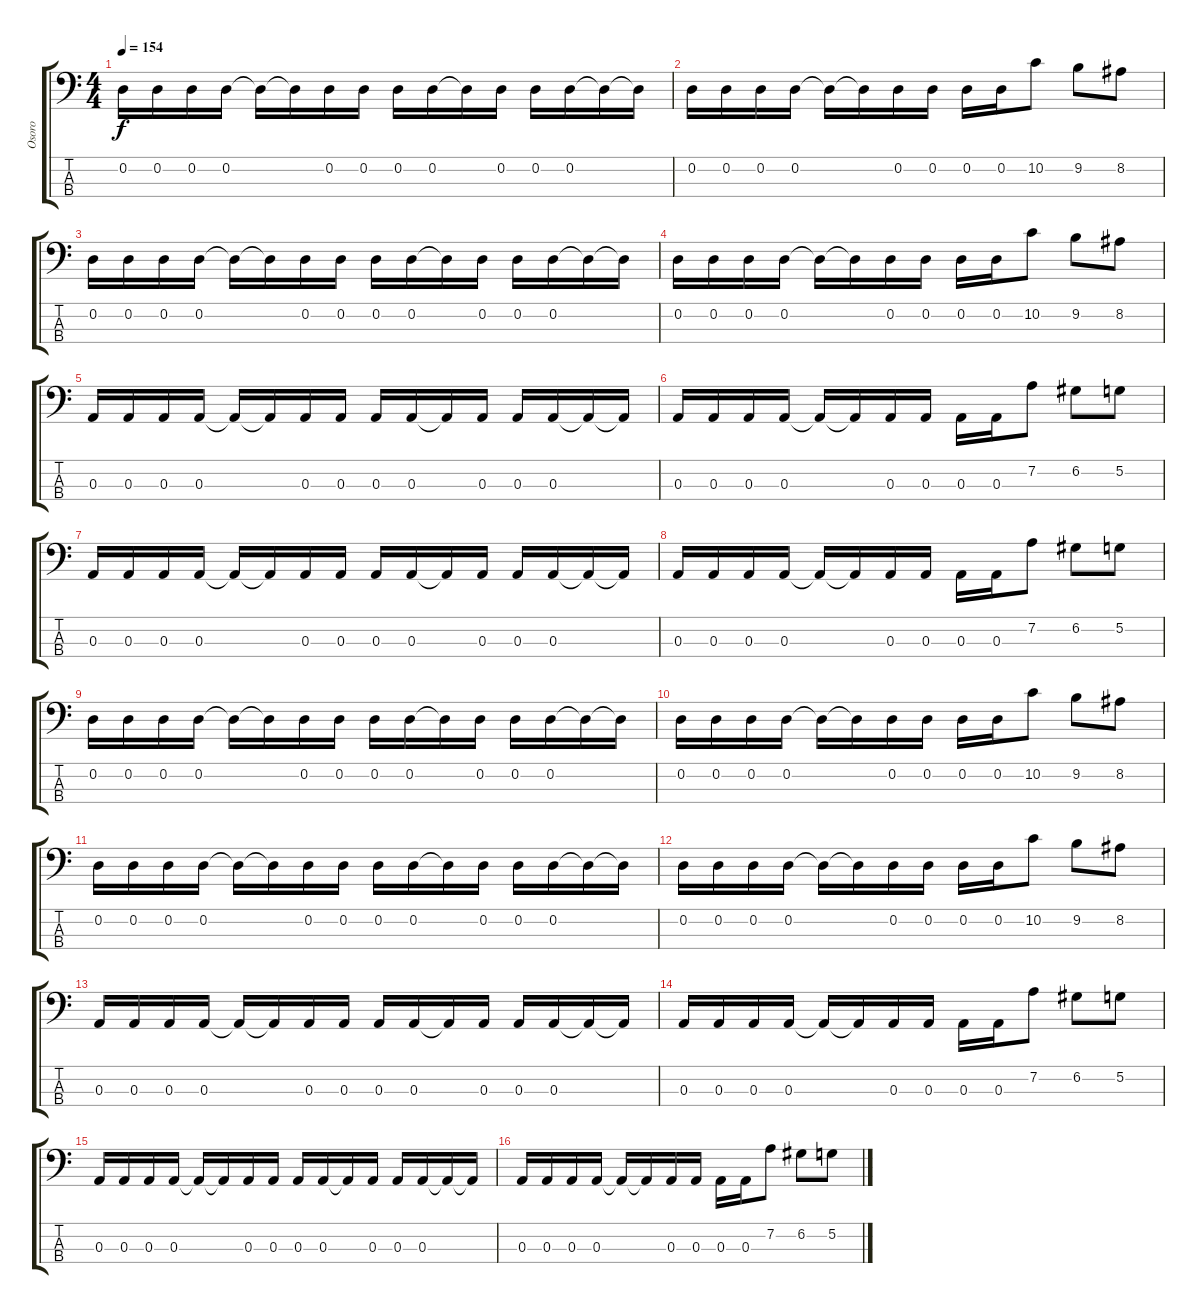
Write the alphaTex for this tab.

\track ("Osoro" "Osoro") {instrument electricbasspick}
\staff {score tabs}
\tuning (G2 D2 A1 E1) {hide}
\ts (4 4)
\tempo 154
\clef f4
\ks c
0.2.16{dy f instrument electricbasspick} 0.2.16 0.2.16 0.2.16 0.2{t}.16 0.2{t}.16 0.2.16 0.2.16 0.2.16 0.2.16 0.2{t}.16 0.2.16 0.2.16 0.2.16 0.2{t}.16 0.2{t}.16 |
0.2.16 0.2.16 0.2.16 0.2.16 0.2{t}.16 0.2{t}.16 0.2.16 0.2.16 0.2.16 0.2.16 10.2.8 9.2.8 8.2.8 |
0.2.16 0.2.16 0.2.16 0.2.16 0.2{t}.16 0.2{t}.16 0.2.16 0.2.16 0.2.16 0.2.16 0.2{t}.16 0.2.16 0.2.16 0.2.16 0.2{t}.16 0.2{t}.16 |
0.2.16 0.2.16 0.2.16 0.2.16 0.2{t}.16 0.2{t}.16 0.2.16 0.2.16 0.2.16 0.2.16 10.2.8 9.2.8 8.2.8 |
0.3.16 0.3.16 0.3.16 0.3.16 0.3{t}.16 0.3{t}.16 0.3.16 0.3.16 0.3.16 0.3.16 0.3{t}.16 0.3.16 0.3.16 0.3.16 0.3{t}.16 0.3{t}.16 |
0.3.16 0.3.16 0.3.16 0.3.16 0.3{t}.16 0.3{t}.16 0.3.16 0.3.16 0.3.16 0.3.16 7.2.8 6.2.8 5.2.8 |
0.3.16 0.3.16 0.3.16 0.3.16 0.3{t}.16 0.3{t}.16 0.3.16 0.3.16 0.3.16 0.3.16 0.3{t}.16 0.3.16 0.3.16 0.3.16 0.3{t}.16 0.3{t}.16 |
0.3.16 0.3.16 0.3.16 0.3.16 0.3{t}.16 0.3{t}.16 0.3.16 0.3.16 0.3.16 0.3.16 7.2.8 6.2.8 5.2.8 |
0.2.16 0.2.16 0.2.16 0.2.16 0.2{t}.16 0.2{t}.16 0.2.16 0.2.16 0.2.16 0.2.16 0.2{t}.16 0.2.16 0.2.16 0.2.16 0.2{t}.16 0.2{t}.16 |
0.2.16 0.2.16 0.2.16 0.2.16 0.2{t}.16 0.2{t}.16 0.2.16 0.2.16 0.2.16 0.2.16 10.2.8 9.2.8 8.2.8 |
0.2.16 0.2.16 0.2.16 0.2.16 0.2{t}.16 0.2{t}.16 0.2.16 0.2.16 0.2.16 0.2.16 0.2{t}.16 0.2.16 0.2.16 0.2.16 0.2{t}.16 0.2{t}.16 |
0.2.16 0.2.16 0.2.16 0.2.16 0.2{t}.16 0.2{t}.16 0.2.16 0.2.16 0.2.16 0.2.16 10.2.8 9.2.8 8.2.8 |
0.3.16 0.3.16 0.3.16 0.3.16 0.3{t}.16 0.3{t}.16 0.3.16 0.3.16 0.3.16 0.3.16 0.3{t}.16 0.3.16 0.3.16 0.3.16 0.3{t}.16 0.3{t}.16 |
0.3.16 0.3.16 0.3.16 0.3.16 0.3{t}.16 0.3{t}.16 0.3.16 0.3.16 0.3.16 0.3.16 7.2.8 6.2.8 5.2.8 |
0.3.16 0.3.16 0.3.16 0.3.16 0.3{t}.16 0.3{t}.16 0.3.16 0.3.16 0.3.16 0.3.16 0.3{t}.16 0.3.16 0.3.16 0.3.16 0.3{t}.16 0.3{t}.16 |
0.3.16 0.3.16 0.3.16 0.3.16 0.3{t}.16 0.3{t}.16 0.3.16 0.3.16 0.3.16 0.3.16 7.2.8 6.2.8 5.2.8
